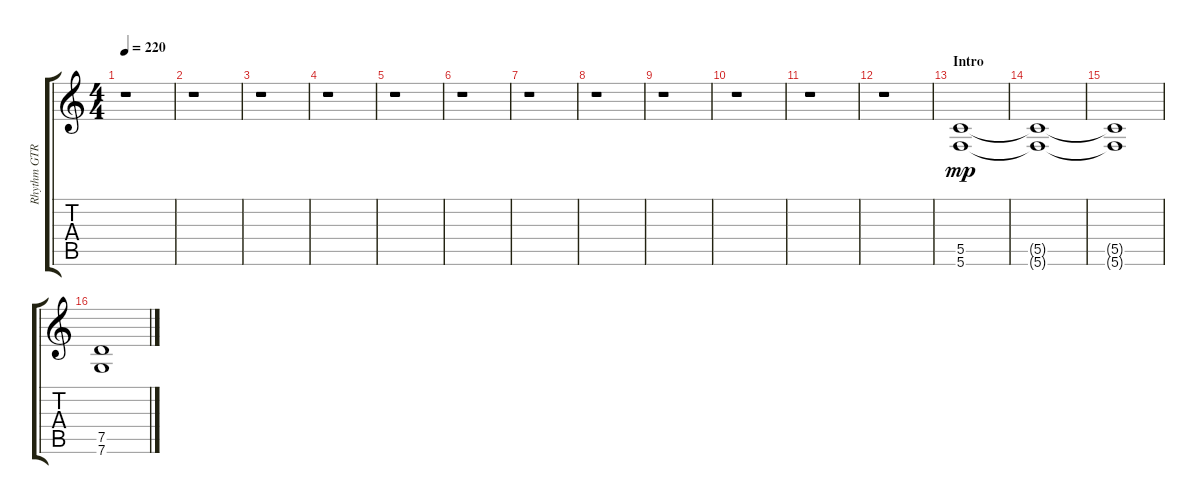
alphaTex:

\track ("Rhythm GTR 2" "Rhythm GTR") {instrument distortionguitar}
\staff {score tabs}
\tuning (D4 A3 F3 C3 G2 C2) {hide}
\ts (4 4)
\tempo 220
\clef g2
\ks aminor
r.1{dy mp instrument distortionguitar} |
r.1 |
r.1 |
r.1 |
r.1 |
r.1 |
r.1 |
r.1 |
r.1 |
r.1 |
r.1 |
r.1 |
\section ("" "Intro")
(5.5 5.6).1 |
(5.5{t} 5.6{t}).1 |
(5.5{t} 5.6{t}).1 |
(7.5 7.6).1
